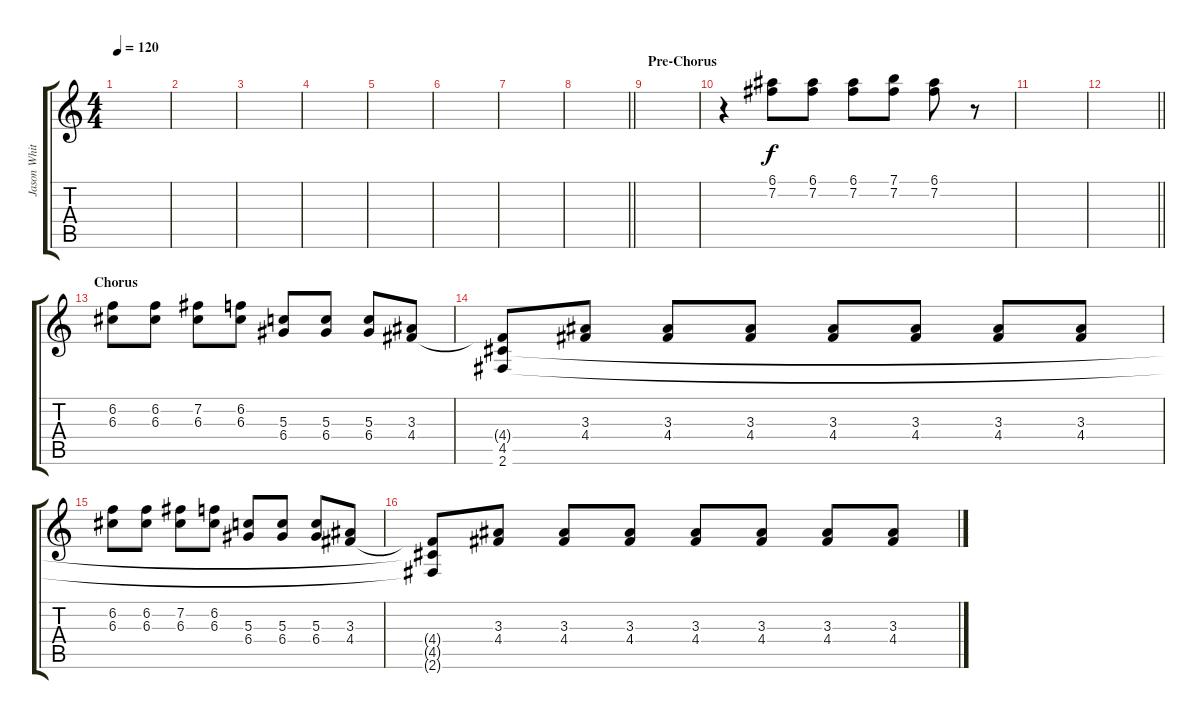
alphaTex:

\track ("Jason White" "Jason Whit") {instrument distortionguitar}
\staff {score tabs}
\tuning (E4 B3 G3 D3 A2 E2) {hide}
\ts (4 4)
\tempo 120
\clef g2
\ks c
|
|
|
|
|
|
|
\barLineRight lightlight
|
\section ("" "Pre-Chorus")
|
r.4 (6.1 7.2).8 (6.1 7.2).8 (6.1 7.2).8 (7.1 7.2).8 (6.1 7.2).8 r.8 |
|
\barLineRight lightlight
|
\section ("" "Chorus")
(6.2 6.3).8 (6.2 6.3).8 (7.2 6.3).8 (6.2 6.3).8 (5.3 6.4).8 (5.3 6.4).8 (5.3 6.4).8 (3.3 4.4).8 |
(4.4{t} 4.5 2.6).8 (3.3 4.4).8 (3.3 4.4).8 (3.3 4.4).8 (3.3 4.4).8 (3.3 4.4).8 (3.3 4.4).8 (3.3 4.4).8 |
(6.2 6.3).8 (6.2 6.3).8 (7.2 6.3).8 (6.2 6.3).8 (5.3 6.4).8 (5.3 6.4).8 (5.3 6.4).8 (3.3 4.4).8 |
(4.4{t} 4.5{t} 2.6{t}).8 (3.3 4.4).8 (3.3 4.4).8 (3.3 4.4).8 (3.3 4.4).8 (3.3 4.4).8 (3.3 4.4).8 (3.3 4.4).8
